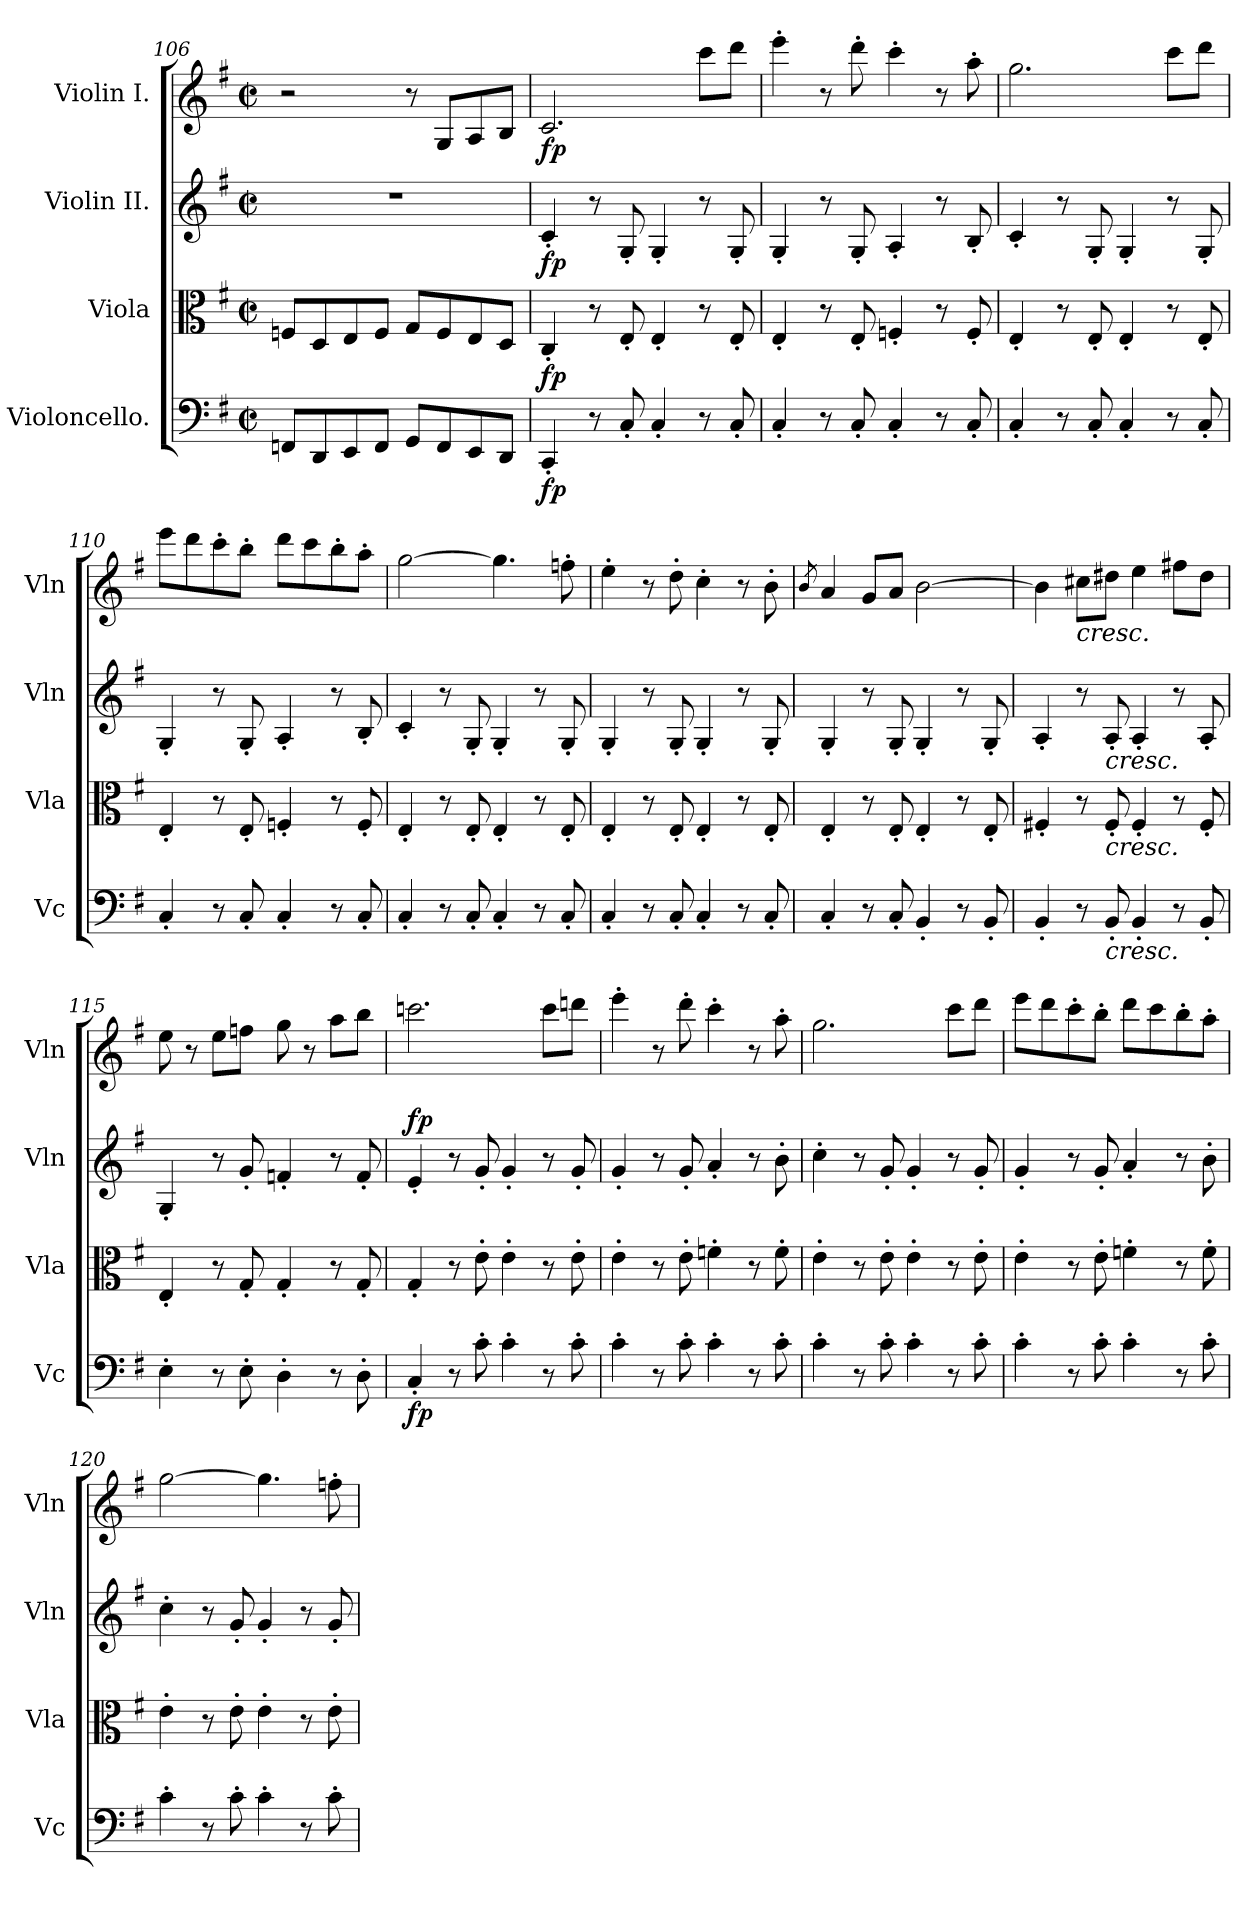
**kern	**dynam	**kern	**dynam	**kern	**dynam	**kern	**dynam
*part4	*part4	*part3	*part3	*part2	*part2	*part1	*part1
*staff4	*staff4	*staff3	*staff3	*staff2	*staff2	*staff1	*staff1
*I"Violoncello.	*	*I"Viola	*	*I"Violin II.	*	*I"Violin I.	*
*I'Vc	*	*I'Vla	*	*I'Vln	*	*I'Vln	*
*clefF4	*	*clefC3	*	*clefG2	*	*clefG2	*
*k[f#]	*	*k[f#]	*	*k[f#]	*	*k[f#]	*
*M2/2	*	*M2/2	*	*M2/2	*	*M2/2	*
*met(c|)	*	*met(c|)	*	*met(c|)	*	*met(c|)	*
=106	=106	=106	=106	=106	=106	=106	=106
8FFn/L	.	8Fn/L	.	1r	.	2r	.
8DD/	.	8D/	.	.	.	.	.
8EE/	.	8E/	.	.	.	.	.
8FF/J	.	8F/J	.	.	.	.	.
8GG/L	.	8G/L	.	.	.	8r	.
8FF/	.	8F/	.	.	.	8G/L	.
8EE/	.	8E/	.	.	.	8A/	.
8DD/J	.	8D/J	.	.	.	8B/J	.
=107	=107	=107	=107	=107	=107	=107	=107
!	!LO:DY:b	!	!LO:DY:b	!	!LO:DY:b	!	!LO:DY:b
4CC'/	fp	4C'/	fp	4c'/	fp	2.c/	fp
8r	.	8r	.	8r	.	.	.
8C'/	.	8E'/	.	8G'/	.	.	.
4C'/	.	4E'/	.	4G'/	.	.	.
8r	.	8r	.	8r	.	8ccc\L	.
8C'/	.	8E'/	.	8G'/	.	8ddd\J	.
!!LO:LB:g=z
=108	=108	=108	=108	=108	=108	=108	=108
4C'/	.	4E'/	.	4G'/	.	4eee'\	.
8r	.	8r	.	8r	.	8r	.
8C'/	.	8E'/	.	8G'/	.	8ddd'\	.
4C'/	.	4Fn'/	.	4A'/	.	4ccc'\	.
8r	.	8r	.	8r	.	8r	.
8C'/	.	8F'/	.	8B'/	.	8aa'\	.
=109	=109	=109	=109	=109	=109	=109	=109
4C'/	.	4E'/	.	4c'/	.	2.gg\	.
8r	.	8r	.	8r	.	.	.
8C'/	.	8E'/	.	8G'/	.	.	.
4C'/	.	4E'/	.	4G'/	.	.	.
8r	.	8r	.	8r	.	8ccc\L	.
8C'/	.	8E'/	.	8G'/	.	8ddd\J	.
=110	=110	=110	=110	=110	=110	=110	=110
4C'/	.	4E'/	.	4G'/	.	8eee\L	.
.	.	.	.	.	.	8ddd\	.
8r	.	8r	.	8r	.	8ccc'\	.
8C'/	.	8E'/	.	8G'/	.	8bb'\J	.
4C'/	.	4Fn'/	.	4A'/	.	8ddd\L	.
.	.	.	.	.	.	8ccc\	.
8r	.	8r	.	8r	.	8bb'\	.
8C'/	.	8F'/	.	8B'/	.	8aa'\J	.
=111	=111	=111	=111	=111	=111	=111	=111
4C'/	.	4E'/	.	4c'/	.	[2gg\	.
8r	.	8r	.	8r	.	.	.
8C'/	.	8E'/	.	8G'/	.	.	.
4C'/	.	4E'/	.	4G'/	.	4.gg\]	.
8r	.	8r	.	8r	.	.	.
8C'/	.	8E'/	.	8G'/	.	8ffn'\	.
!!LO:PB:g=z
=112	=112	=112	=112	=112	=112	=112	=112
4C'/	.	4E'/	.	4G'/	.	4ee'\	.
8r	.	8r	.	8r	.	8r	.
8C'/	.	8E'/	.	8G'/	.	8dd'\	.
4C'/	.	4E'/	.	4G'/	.	4cc'\	.
8r	.	8r	.	8r	.	8r	.
8C'/	.	8E'/	.	8G'/	.	8b'\	.
=113	=113	=113	=113	=113	=113	=113	=113
.	.	.	.	.	.	8qb/	.
4C'/	.	4E'/	.	4G'/	.	4a/	.
8r	.	8r	.	8r	.	8g/L	.
8C'/	.	8E'/	.	8G'/	.	8a/J	.
4BB'/	.	4E'/	.	4G'/	.	[2b\	.
8r	.	8r	.	8r	.	.	.
8BB'/	.	8E'/	.	8G'/	.	.	.
=114	=114	=114	=114	=114	=114	=114	=114
4BB'/	.	4F#X'/	.	4A'/	.	4b\]	.
!	!	!	!	!	!	!LO:TX:b:i:t=cresc.	!
8r	.	8r	.	8r	.	8cc#X\L	.
!	!	!	!	!LO:TX:b:i:t=cresc.	!	!	!
!	!	!LO:TX:b:i:t=cresc.	!	!	!	!	!
!LO:TX:b:i:t=cresc.	!	!	!	!	!	!	!
8BB'/	.	8F#'/	.	8A'/	.	8dd#X\J	.
4BB'/	.	4F#'/	.	4A'/	.	4ee\	.
8r	.	8r	.	8r	.	8ff#X\L	.
8BB'/	.	8F#'/	.	8A'/	.	8dd#\J	.
=115	=115	=115	=115	=115	=115	=115	=115
4E'\	.	4E'/	.	4G'/	.	8ee\	.
.	.	.	.	.	.	8r	.
8r	.	8r	.	8r	.	8ee\L	.
8E'\	.	8G'/	.	8g'/	.	8ffn\J	.
4D'\	.	4G'/	.	4fn'/	.	8gg\	.
.	.	.	.	.	.	8r	.
8r	.	8r	.	8r	.	8aa\L	.
8D'\	.	8G'/	.	8f'/	.	8bb\J	.
!!LO:LB:g=z
=116	=116	=116	=116	=116	=116	=116	=116
!	!LO:DY:b	!	!LO:DY:b	!	!	!	!
!	!	!	!LO:DY:n=1:a	!	!LO:DY:a	!	!
4C'/	fp	4G'/	fp fp	4e'/	fp	2.cccn\	.
8r	.	8r	.	8r	.	.	.
8c'\	.	8e'\	.	8g'/	.	.	.
4c'\	.	4e'\	.	4g'/	.	.	.
8r	.	8r	.	8r	.	8ccc\L	.
8c'\	.	8e'\	.	8g'/	.	8dddn\J	.
!!LO:LB:g=z
=117	=117	=117	=117	=117	=117	=117	=117
4c'\	.	4e'\	.	4g'/	.	4eee'\	.
8r	.	8r	.	8r	.	8r	.
8c'\	.	8e'\	.	8g'/	.	8ddd'\	.
4c'\	.	4fn'\	.	4a'/	.	4ccc'\	.
8r	.	8r	.	8r	.	8r	.
8c'\	.	8f'\	.	8b'\	.	8aa'\	.
=118	=118	=118	=118	=118	=118	=118	=118
4c'\	.	4e'\	.	4cc'\	.	2.gg\	.
8r	.	8r	.	8r	.	.	.
8c'\	.	8e'\	.	8g'/	.	.	.
4c'\	.	4e'\	.	4g'/	.	.	.
8r	.	8r	.	8r	.	8ccc\L	.
8c'\	.	8e'\	.	8g'/	.	8ddd\J	.
=119	=119	=119	=119	=119	=119	=119	=119
4c'\	.	4e'\	.	4g'/	.	8eee\L	.
.	.	.	.	.	.	8ddd\	.
8r	.	8r	.	8r	.	8ccc'\	.
8c'\	.	8e'\	.	8g'/	.	8bb'\J	.
4c'\	.	4fn'\	.	4a'/	.	8ddd\L	.
.	.	.	.	.	.	8ccc\	.
8r	.	8r	.	8r	.	8bb'\	.
8c'\	.	8f'\	.	8b'\	.	8aa'\J	.
=120	=120	=120	=120	=120	=120	=120	=120
4c'\	.	4e'\	.	4cc'\	.	[2gg\	.
8r	.	8r	.	8r	.	.	.
8c'\	.	8e'\	.	8g'/	.	.	.
4c'\	.	4e'\	.	4g'/	.	4.gg\]	.
8r	.	8r	.	8r	.	.	.
8c'\	.	8e'\	.	8g'/	.	8ffn'\	.
=	=	=	=	=	=	=	=
*-	*-	*-	*-	*-	*-	*-	*-
